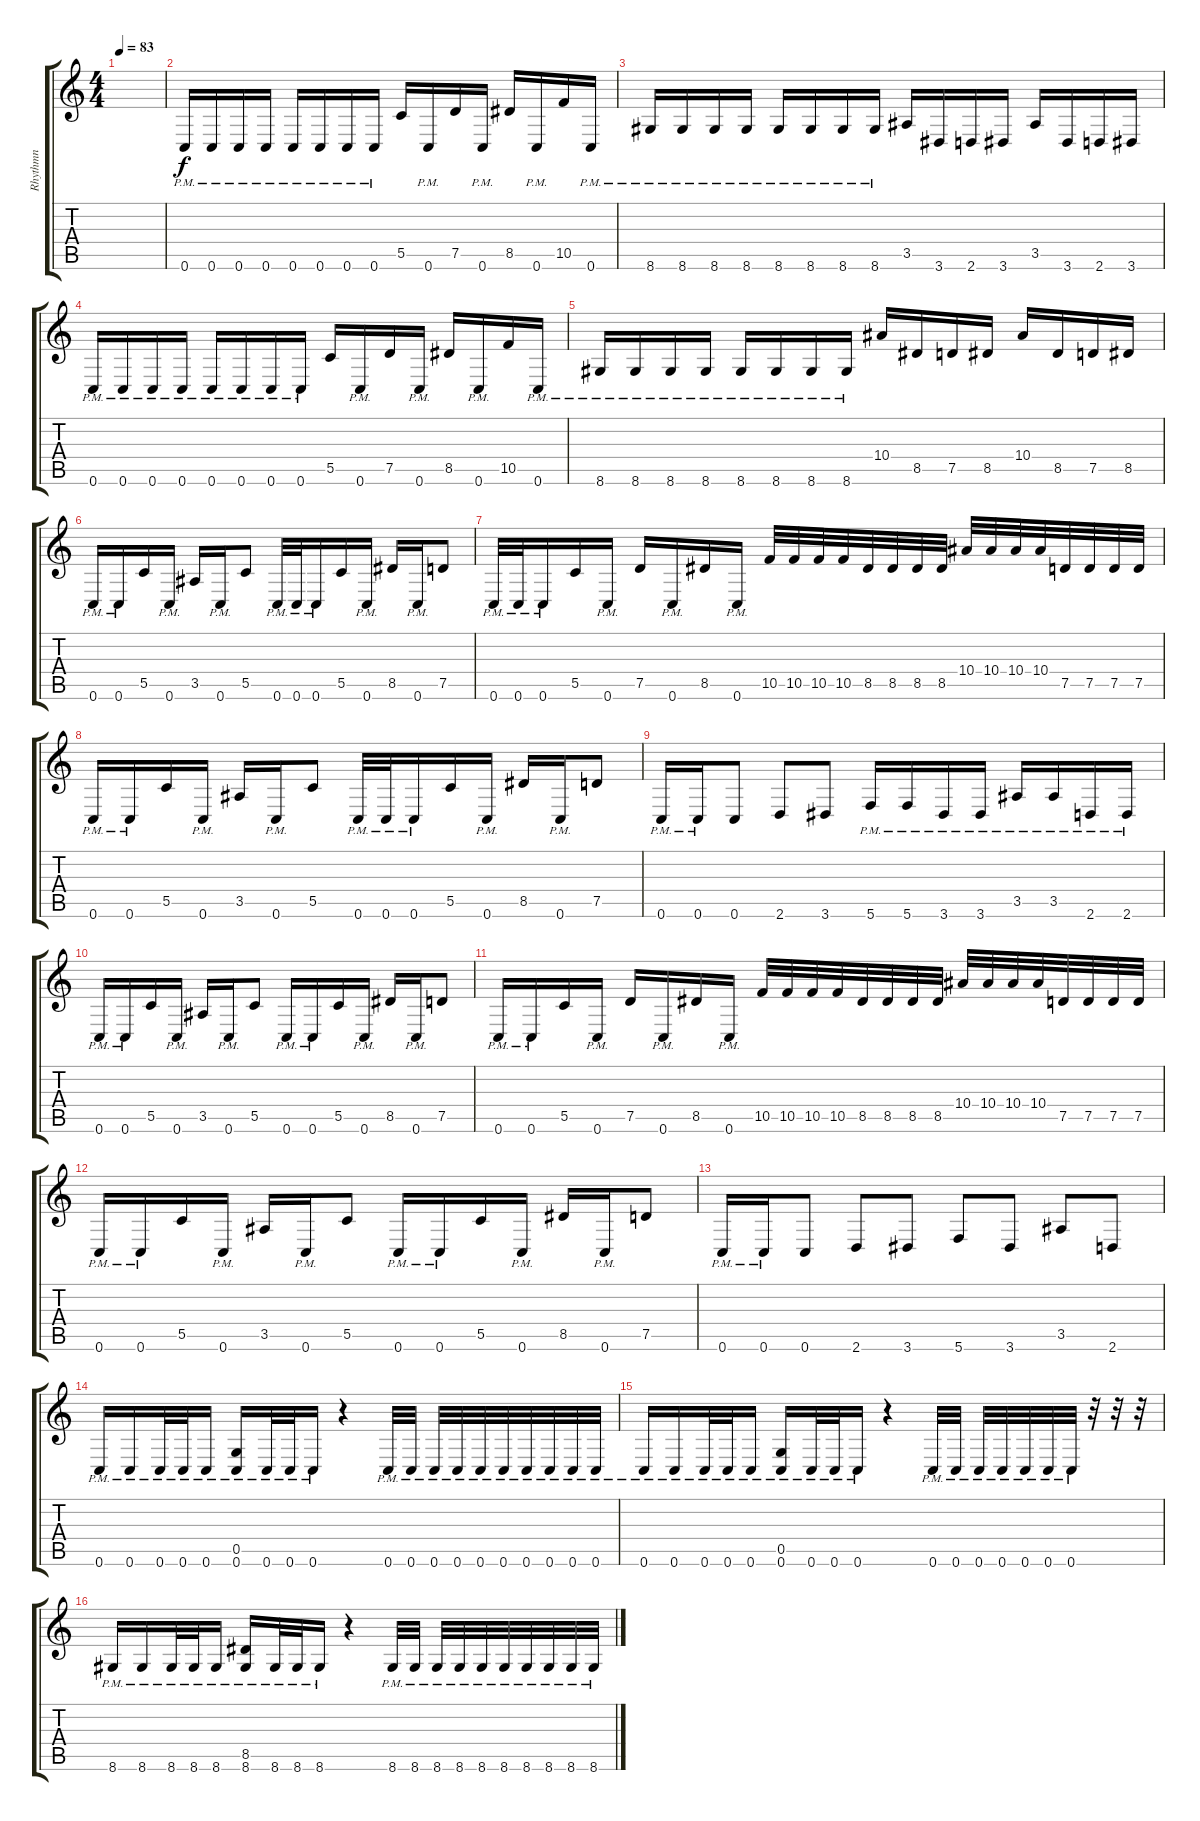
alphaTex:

\track ("Rhythmn" "Rhythmn") {instrument distortionguitar}
\staff {score tabs}
\tuning (D4 A3 F3 C3 G2 C2) {hide}
\ts (4 4)
\tempo 83
\clef g2
\ks c
|
0.6{pm}.16 0.6{pm}.16 0.6{pm}.16 0.6{pm}.16 0.6{pm}.16 0.6{pm}.16 0.6{pm}.16 0.6{pm}.16 5.5.16 0.6{pm}.16 7.5.16 0.6{pm}.16 8.5.16 0.6{pm}.16 10.5.16 0.6{pm}.16 |
8.6{pm}.16 8.6{pm}.16 8.6{pm}.16 8.6{pm}.16 8.6{pm}.16 8.6{pm}.16 8.6{pm}.16 8.6{pm}.16 3.5.16 3.6.16 2.6.16 3.6.16 3.5.16 3.6.16 2.6.16 3.6.16 |
0.6{pm}.16 0.6{pm}.16 0.6{pm}.16 0.6{pm}.16 0.6{pm}.16 0.6{pm}.16 0.6{pm}.16 0.6{pm}.16 5.5.16 0.6{pm}.16 7.5.16 0.6{pm}.16 8.5.16 0.6{pm}.16 10.5.16 0.6{pm}.16 |
8.6{pm}.16 8.6{pm}.16 8.6{pm}.16 8.6{pm}.16 8.6{pm}.16 8.6{pm}.16 8.6{pm}.16 8.6{pm}.16 10.4.16 8.5.16 7.5.16 8.5.16 10.4.16 8.5.16 7.5.16 8.5.16 |
0.6{pm}.16 0.6{pm}.16 5.5.16 0.6{pm}.16 3.5.16 0.6{pm}.16 5.5.8 0.6{pm}.32 0.6{pm}.32 0.6{pm}.16 5.5.16 0.6{pm}.16 8.5.16 0.6{pm}.16 7.5.8 |
0.6{pm}.32 0.6{pm}.32 0.6{pm}.16 5.5.16 0.6{pm}.16 7.5.16 0.6{pm}.16 8.5.16 0.6{pm}.16 10.5.32 10.5.32 10.5.32 10.5.32 8.5.32 8.5.32 8.5.32 8.5.32 10.4.32 10.4.32 10.4.32 10.4.32 7.5.32 7.5.32 7.5.32 7.5.32 |
0.6{pm}.16 0.6{pm}.16 5.5.16 0.6{pm}.16 3.5.16 0.6{pm}.16 5.5.8 0.6{pm}.32 0.6{pm}.32 0.6{pm}.16 5.5.16 0.6{pm}.16 8.5.16 0.6{pm}.16 7.5.8 |
0.6{pm}.16 0.6{pm}.16 0.6.8 2.6.8 3.6.8 5.6{pm}.16 5.6{pm}.16 3.6{pm}.16 3.6{pm}.16 3.5{pm}.16 3.5{pm}.16 2.6{pm}.16 2.6{pm}.16 |
0.6{pm}.16 0.6{pm}.16 5.5.16 0.6{pm}.16 3.5.16 0.6{pm}.16 5.5.8 0.6{pm}.16 0.6{pm}.16 5.5.16 0.6{pm}.16 8.5.16 0.6{pm}.16 7.5.8 |
0.6{pm}.16 0.6{pm}.16 5.5.16 0.6{pm}.16 7.5.16 0.6{pm}.16 8.5.16 0.6{pm}.16 10.5.32 10.5.32 10.5.32 10.5.32 8.5.32 8.5.32 8.5.32 8.5.32 10.4.32 10.4.32 10.4.32 10.4.32 7.5.32 7.5.32 7.5.32 7.5.32 |
0.6{pm}.16 0.6{pm}.16 5.5.16 0.6{pm}.16 3.5.16 0.6{pm}.16 5.5.8 0.6{pm}.16 0.6{pm}.16 5.5.16 0.6{pm}.16 8.5.16 0.6{pm}.16 7.5.8 |
0.6{pm}.16 0.6{pm}.16 0.6.8 2.6.8 3.6.8 5.6.8 3.6.8 3.5.8 2.6.8 |
0.6{pm}.16 0.6{pm}.16 0.6{pm}.32 0.6{pm}.32 0.6{pm}.16 (0.5{pm} 0.6{pm}).16 0.6{pm}.32 0.6{pm}.32 0.6{pm}.16 r.4 0.6{pm}.32 0.6{pm}.32 0.6{pm}.32 0.6{pm}.32 0.6{pm}.32 0.6{pm}.32 0.6{pm}.32 0.6{pm}.32 0.6{pm}.32 0.6{pm}.32 |
0.6{pm}.16 0.6{pm}.16 0.6{pm}.32 0.6{pm}.32 0.6{pm}.16 (0.5{pm} 0.6{pm}).16 0.6{pm}.32 0.6{pm}.32 0.6{pm}.16 r.4 0.6{pm}.32 0.6{pm}.32 0.6{pm}.32 0.6{pm}.32 0.6{pm}.32 0.6{pm}.32 0.6{pm}.32 r.32 r.32 r.32 |
8.6{pm}.16 8.6{pm}.16 8.6{pm}.32 8.6{pm}.32 8.6{pm}.16 (8.5{pm} 8.6{pm}).16 8.6{pm}.32 8.6{pm}.32 8.6{pm}.16 r.4 8.6{pm}.32 8.6{pm}.32 8.6{pm}.32 8.6{pm}.32 8.6{pm}.32 8.6{pm}.32 8.6{pm}.32 8.6{pm}.32 8.6{pm}.32 8.6{pm}.32
